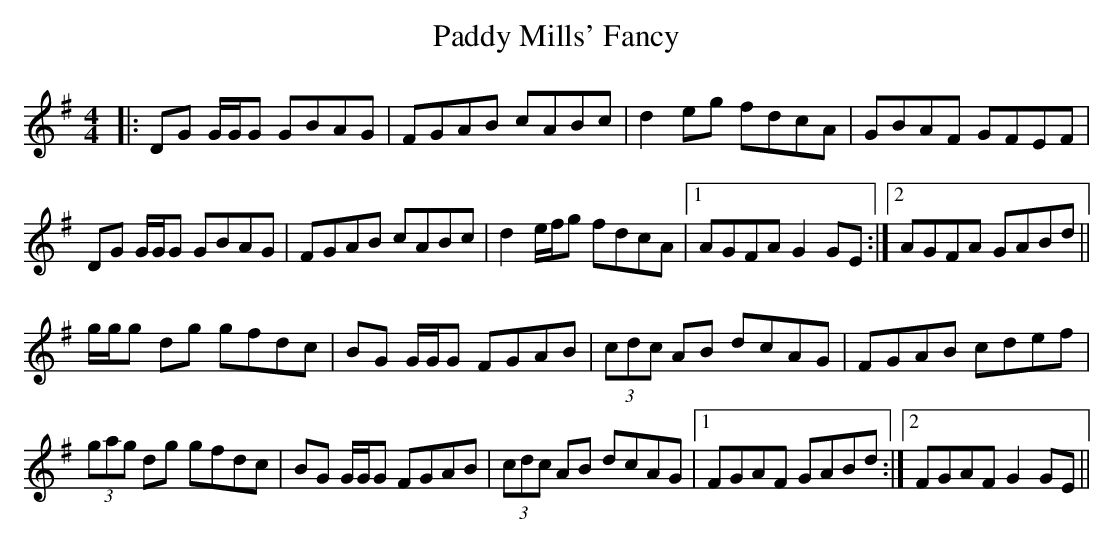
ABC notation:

X:1
T: Paddy Mills' Fancy
M: 4/4
L: 1/8
K: Gmaj
|:DG G/G/G GBAG|FGAB cABc|d2 eg fdcA|GBAF GFEF|
DG G/G/G GBAG|FGAB cABc|d2 e/f/g fdcA|1 AGFA G2 GE:|2 AGFA GABd||
g/g/g dg gfdc|BG G/G/G FGAB|(3cdc AB dcAG|FGAB cdef|
(3gag dg gfdc|BG G/G/G FGAB|(3cdc AB dcAG|1 FGAF GABd:|2 FGAF G2 GE||
